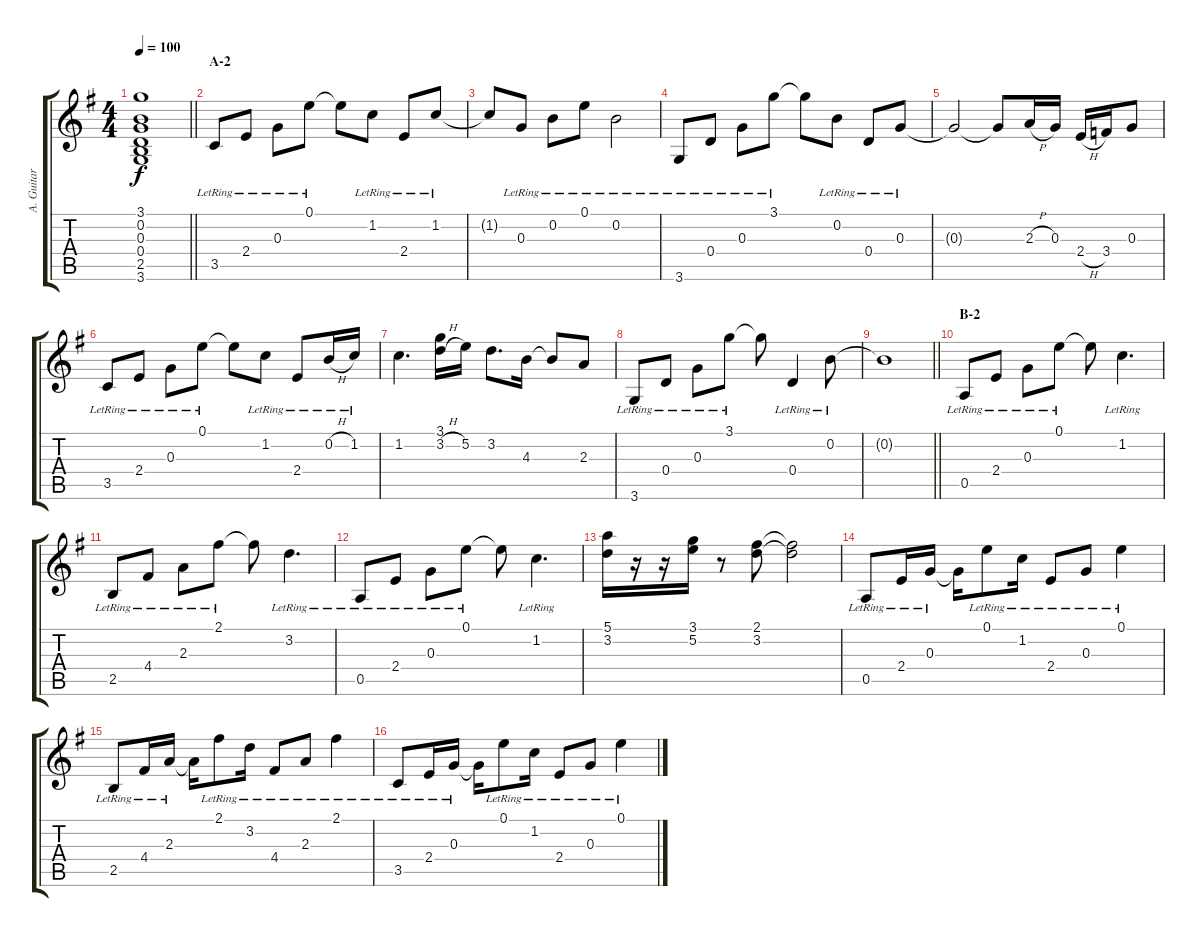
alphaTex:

\track ("A. Guitar I" "A. Guitar ") {instrument acousticguitarsteel}
\staff {score tabs}
\tuning (E4 B3 G3 D3 A2 E2) {hide}
\ts (4 4)
\tempo 100
\clef g2
\barLineRight lightlight
\ks g
(3.1 0.2 0.3 0.4 2.5 3.6).1{dy f} |
\section ("" "A-2")
3.5{lr}.8 2.4{lr}.8 0.3{lr}.8 0.1{lr}.8 0.1{t}.8 1.2{lr}.8 2.4{lr}.8 1.2{lr}.8 |
1.2{t}.8 0.3{lr}.8 0.2{lr}.8 0.1{lr}.8 0.2{lr}.2 |
3.6{lr}.8 0.4{lr}.8 0.3{lr}.8 3.1{lr}.8 3.1{t}.8 0.2{lr}.8 0.4{lr}.8 0.3{lr}.8 |
0.3{t}.2 0.3{t}.8 2.3{h}.16 0.3.16 2.4{h}.16 3.4.16 0.3.8 |
3.5{lr}.8 2.4{lr}.8 0.3{lr}.8 0.1{lr}.8 0.1{t}.8 1.2{lr}.8 2.4{lr}.8 0.2{h lr}.16 1.2{lr}.16 |
1.2.4{d} (3.1 3.2{h}).16 5.2.16 3.2.8{d} 4.3.16 4.3{t}.8 2.3.8 |
3.6{lr}.8 0.4{lr}.8 0.3{lr}.8 3.1{lr}.8 3.1{t}.8 0.4{lr}.4 0.2{lr}.8 |
\barLineRight lightlight
0.2{t}.1 |
\section ("" "B-2")
0.5{lr}.8 2.4{lr}.8 0.3{lr}.8 0.1{lr}.8 0.1{t}.8 1.2{lr}.4{d} |
2.5{lr}.8 4.4{lr}.8 2.3{lr}.8 2.1{lr}.8 2.1{t}.8 3.2{lr}.4{d} |
0.5{lr}.8 2.4{lr}.8 0.3{lr}.8 0.1{lr}.8 0.1{t}.8 1.2{lr}.4{d} |
(5.1 3.2).16 r.16 r.16 (3.1 5.2).16 r.8 (2.1 3.2).8 (2.1{t} 3.2{t}).2 |
0.5{lr}.8 2.4{lr}.16 0.3{lr}.16 0.3{t}.16 0.1{lr}.8 1.2{lr}.16 2.4{lr}.8 0.3{lr}.8 0.1{lr}.4 |
2.5{lr}.8 4.4{lr}.16 2.3{lr}.16 2.3{t}.16 2.1{lr}.8 3.2{lr}.16 4.4{lr}.8 2.3{lr}.8 2.1{lr}.4 |
3.5{lr}.8 2.4{lr}.16 0.3{lr}.16 0.3{t}.16 0.1{lr}.8 1.2{lr}.16 2.4{lr}.8 0.3{lr}.8 0.1{lr}.4
